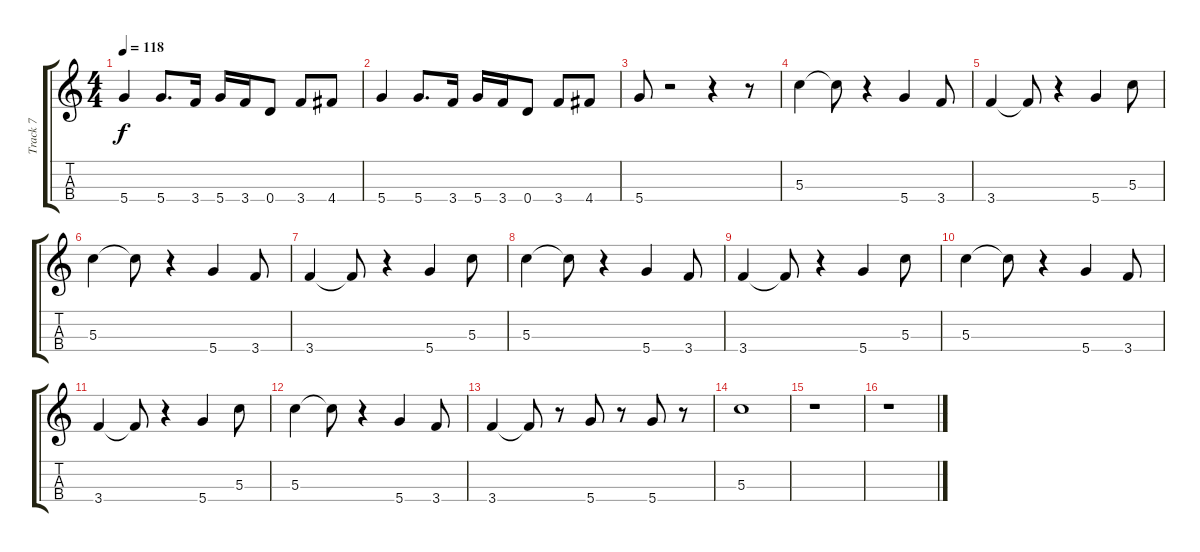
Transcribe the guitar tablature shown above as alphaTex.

\track ("Track 7" "Track 7") {instrument slapbass1}
\staff {score tabs}
\tuning (E4 B3 G3 D3) {hide}
\ts (4 4)
\tempo 118
\clef g2
\ks c
5.4.4{dy f} 5.4.8{d} 3.4.16 5.4.16 3.4.16 0.4.8 3.4.8 4.4.8 |
5.4.4 5.4.8{d} 3.4.16 5.4.16 3.4.16 0.4.8 3.4.8 4.4.8 |
5.4.8 r.2 r.4 r.8 |
5.3.4 5.3{t}.8 r.4 5.4.4 3.4.8 |
3.4.4 3.4{t}.8 r.4 5.4.4 5.3.8 |
5.3.4 5.3{t}.8 r.4 5.4.4 3.4.8 |
3.4.4 3.4{t}.8 r.4 5.4.4 5.3.8 |
5.3.4 5.3{t}.8 r.4 5.4.4 3.4.8 |
3.4.4 3.4{t}.8 r.4 5.4.4 5.3.8 |
5.3.4 5.3{t}.8 r.4 5.4.4 3.4.8 |
3.4.4 3.4{t}.8 r.4 5.4.4 5.3.8 |
5.3.4 5.3{t}.8 r.4 5.4.4 3.4.8 |
3.4.4 3.4{t}.8 r.8 5.4.8 r.8 5.4.8 r.8 |
5.3.1 |
r.1 |
r.1
